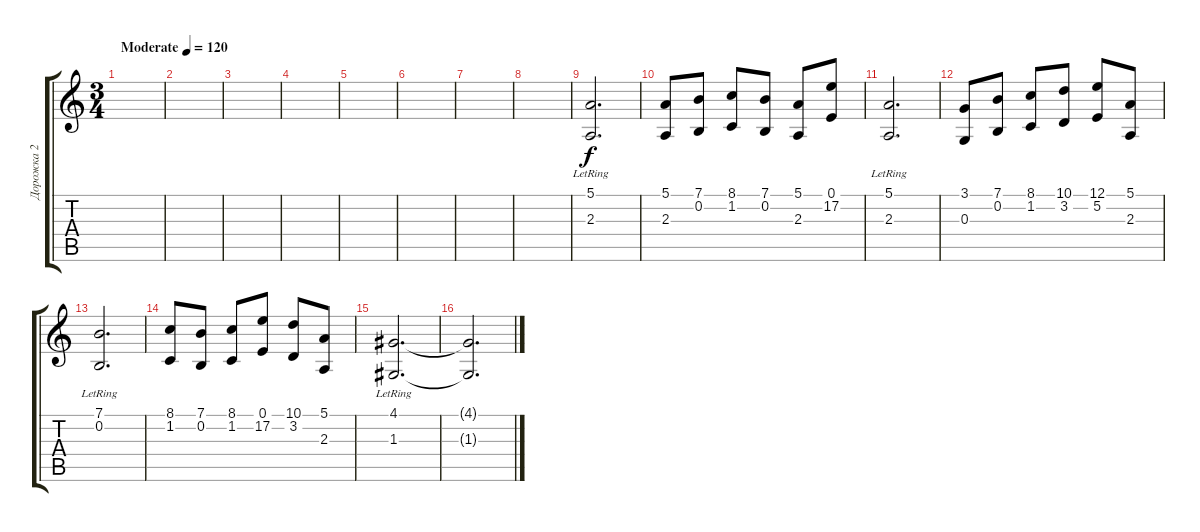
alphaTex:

\track ("Дорожка 2" "Дорожка 2") {instrument electricgrandpiano}
\staff {score tabs}
\tuning (E4 B3 G3 D3 A2 E2) {hide}
\ts (3 4)
\tempo (120 "Moderate")
\clef g2
\ks c
|
|
|
|
|
|
|
|
(5.1{lr} 2.3{lr}).2{d} |
(5.1 2.3).8 (7.1 0.2).8 (8.1 1.2).8 (7.1 0.2).8 (5.1 2.3).8 (0.1 17.2).8 |
(5.1{lr} 2.3{lr}).2{d} |
(3.1 0.3).8 (7.1 0.2).8 (8.1 1.2).8 (10.1 3.2).8 (12.1 5.2).8 (5.1 2.3).8 |
(7.1{lr} 0.2{lr}).2{d} |
(8.1 1.2).8 (7.1 0.2).8 (8.1 1.2).8 (0.1 17.2).8 (10.1 3.2).8 (5.1 2.3).8 |
(4.1{lr} 1.3{lr}).2{d} |
(4.1{t} 1.3{t}).2{d}
